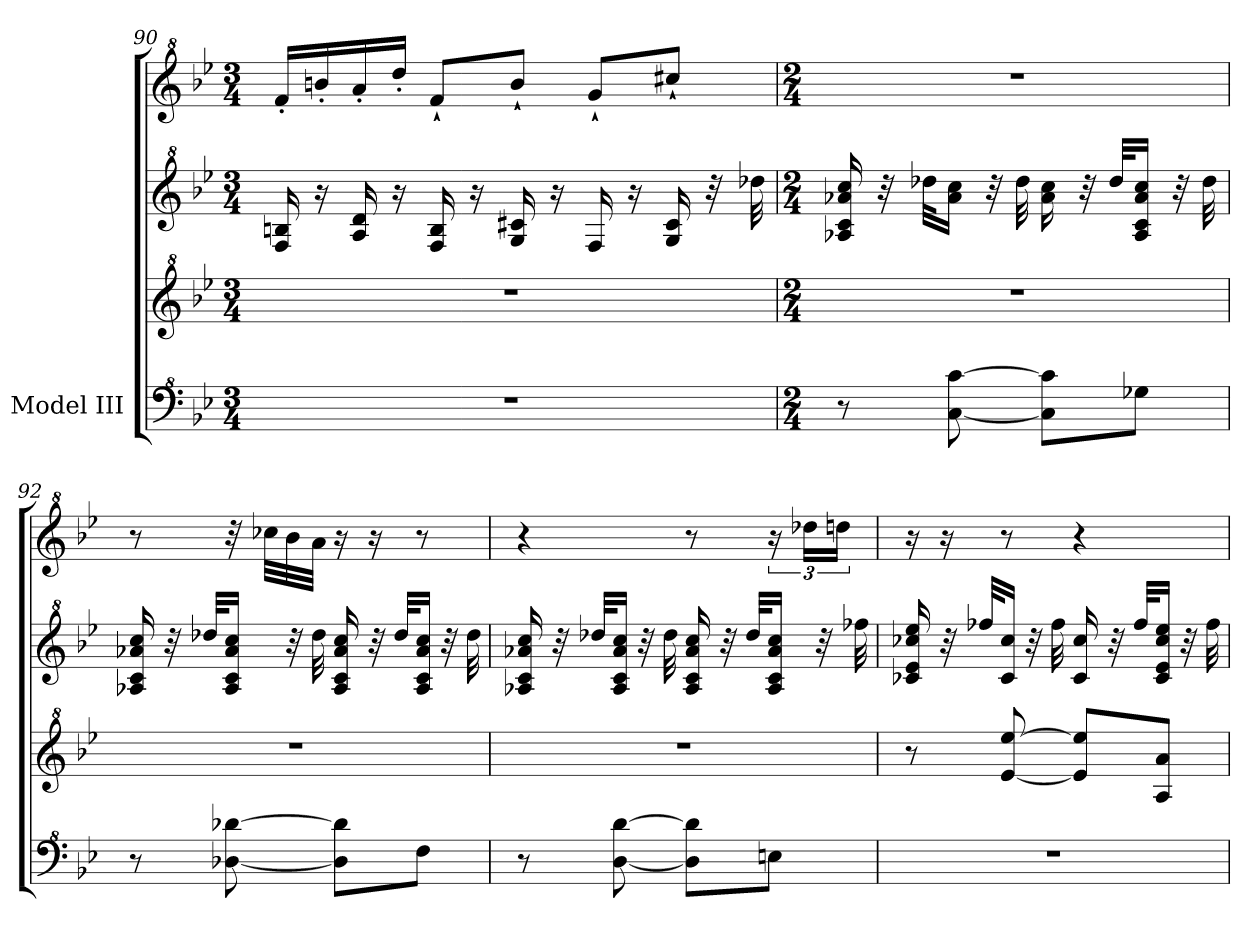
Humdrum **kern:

**kern	**kern	**kern	**kern
*part1	*part1	*part1	*part1
*staff4	*staff3	*staff2	*staff1
*I"Model III	*	*	*
*clefF^4	*clefG^2	*clefG^2	*clefG^2
*k[b-e-]	*k[b-e-]	*k[b-e-]	*k[b-e-]
*M3/4	*M3/4	*M3/4	*M3/4
=90	=90	=90	=90
2.r	2.r	16f/ 16bn/	16ff'/LL
.	.	16r	16bbn'/
.	.	16a/ 16dd/	16aa'/
.	.	16r	16ddd'/JJ
.	.	16f/ 16b/	8ff`/L
.	.	16r	.
.	.	16g/ 16cc#X/	8bb`/J
.	.	16r	.
.	.	16f/	8gg`/L
.	.	16r	.
.	.	16g/ 16cc#/	8ccc#X`/J
.	.	32r	.
.	.	32ddd-X\	.
!!LO:PB:g=z
=91	=91	=91	=91
*M2/4	*M2/4	*M2/4	*M2/4
8r	2r	16a-X/ 16cc/ 16aa-X/ 16ccc/	2r
.	.	32r	.
.	.	32ddd-X\KLL	.
[8c\ [8cc\	.	16aa-\ 16ccc\JJ	.
.	.	32r	.
.	.	32ddd-\	.
8c\] 8cc\]L	.	16aa-\ 16ccc\	.
.	.	32r	.
.	.	32ddd-/KLL	.
8g-X\J	.	16a-/ 16cc/ 16aa-/ 16ccc/JJ	.
.	.	32r	.
.	.	32ddd-\	.
=92	=92	=92	=92
8r	2r	16a-X/ 16cc/ 16aa-X/ 16ccc/	8r
.	.	32r	.
.	.	32ddd-X/KLL	.
[8d-X\ [8dd-X\	.	16a-/ 16cc/ 16aa-/ 16ccc/JJ	32r
.	.	.	32ccc-X\LLL
.	.	32r	32bb-\
.	.	32ddd-\	32aa\JJJ
8d-\] 8dd-\]L	.	16a-/ 16cc/ 16aa-/ 16ccc/	16r
.	.	32r	16r
.	.	32ddd-/KLL	.
8f\J	.	16a-/ 16cc/ 16aa-/ 16ccc/JJ	8r
.	.	32r	.
.	.	32ddd-\	.
=93	=93	=93	=93
8r	2r	16a-X/ 16cc/ 16aa-X/ 16ccc/	4r
.	.	32r	.
.	.	32ddd-X/KLL	.
[8d\ [8dd\	.	16a-/ 16cc/ 16aa-/ 16ccc/JJ	.
.	.	32r	.
.	.	32ddd-\	.
8d\] 8dd\]L	.	16a-/ 16cc/ 16aa-/ 16ccc/	8r
.	.	32r	.
.	.	32ddd-/KLL	.
8en\J	.	16a-/ 16cc/ 16aa-/ 16ccc/JJ	24r
.	.	.	24ddd-X\LL
.	.	32r	.
.	.	.	24dddn\JJ
.	.	32fff-X\	.
!!LO:LB:g=z
=94	=94	=94	=94
2r	8r	16cc-X/ 16ee-/ 16ccc-X/ 16eee-/	16r
.	.	32r	16r
.	.	32fff-X/KLL	.
.	[8ee-/ [8eee-/	16cc-/ 16ccc-/JJ	8r
.	.	32r	.
.	.	32fff-\	.
.	8ee-/] 8eee-/]L	16cc-/ 16ccc-/	4r
.	.	32r	.
.	.	32fff-/KLL	.
.	8a/ 8aa/J	16cc-/ 16ee-/ 16ccc-/ 16eee-/JJ	.
.	.	32r	.
.	.	32fff-\	.
=	=	=	=
*-	*-	*-	*-
